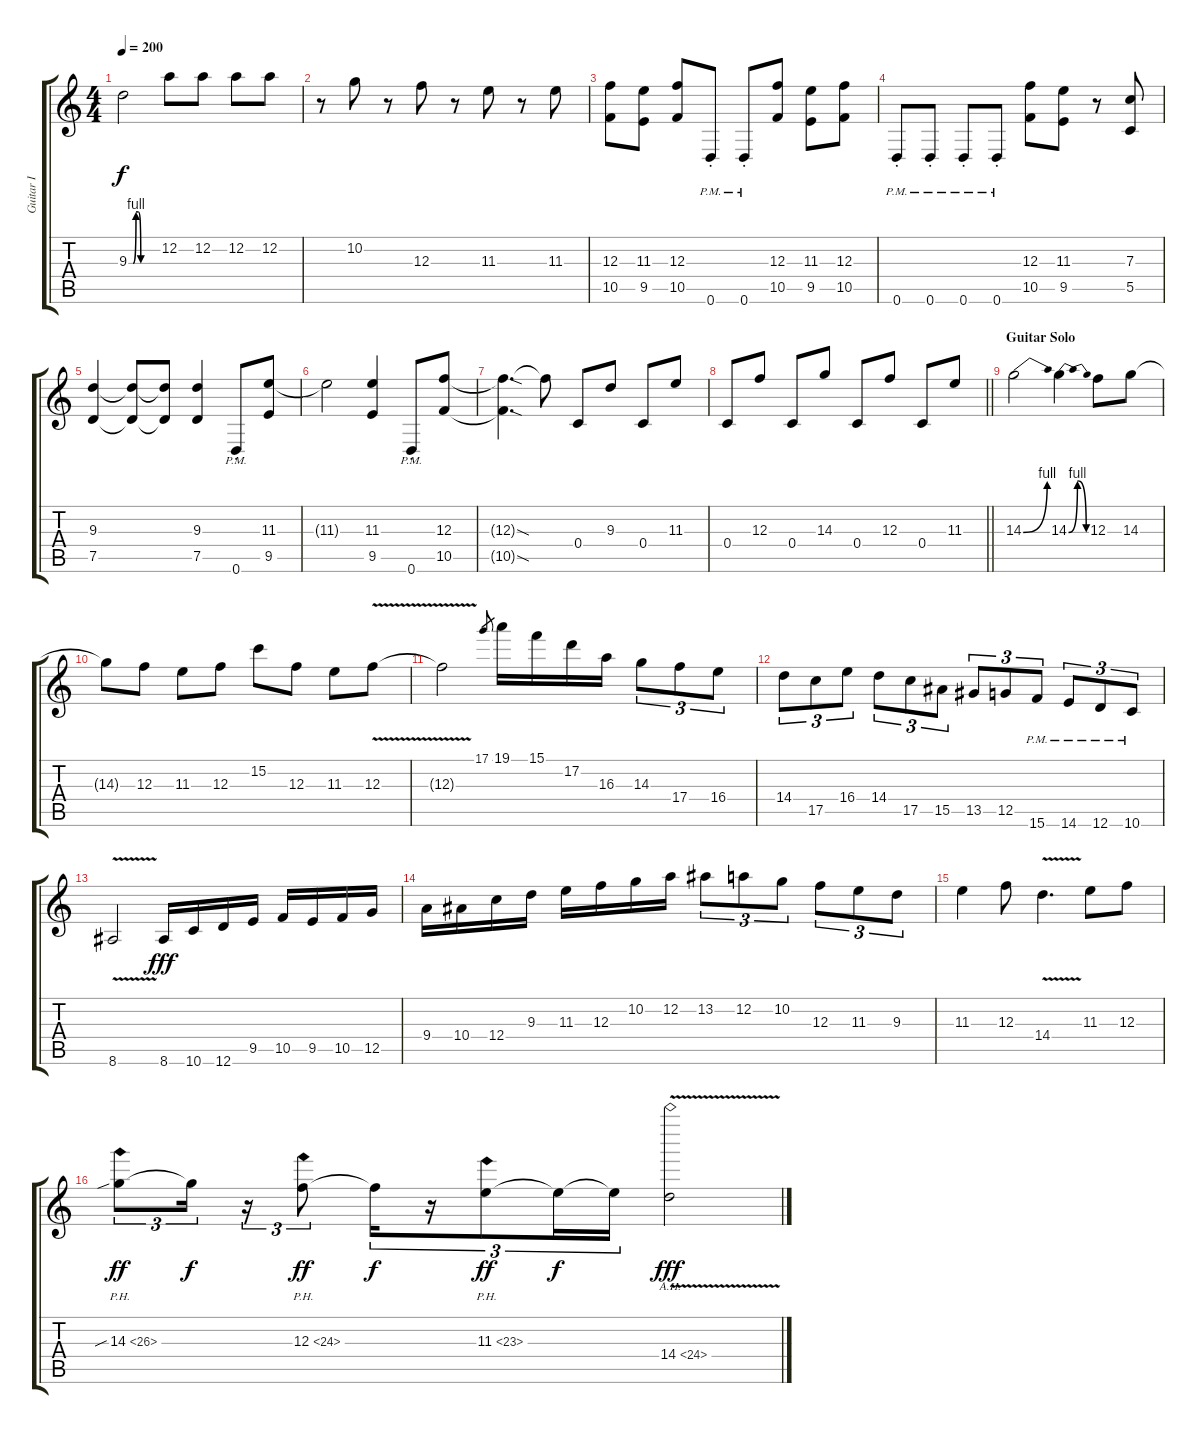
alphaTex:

\track ("Guitar I" "Guitar I") {instrument distortionguitar}
\staff {score tabs}
\tuning (D4 A3 F3 C3 G2 D2) {hide}
\ts (4 4)
\tempo 200
\clef g2
\ks c
9.3{be (custom 0 0 9 0 15 4 20 4 25 0 60 0)}.2{dy f} 12.2.8 12.2.8 12.2.8 12.2.8 |
r.8 10.2.8 r.8 12.3.8 r.8 11.3.8 r.8 11.3.8 |
(12.3 10.5).8 (11.3 9.5).8 (12.3 10.5).8 0.6{pm st}.8 0.6{pm st}.8 (12.3 10.5).8 (11.3 9.5).8 (12.3 10.5).8 |
0.6{pm st}.8 0.6{pm st}.8 0.6{pm st}.8 0.6{pm st}.8 (12.3 10.5).8 (11.3 9.5).8 r.8 (7.3 5.5).8 |
(9.3 7.5).4 (9.3{t} 7.5{t}).8 (9.3{t} 7.5{t}).8 (9.3 7.5).4 0.6{pm st}.8 (11.3 9.5).8 |
11.3{t}.2 (11.3 9.5).4 0.6{pm st}.8 (12.3 10.5).8 |
(12.3{sod t} 10.5{sod t}).4{d} 12.3{t}.8 0.4.8 9.3.8 0.4.8 11.3.8 |
\barLineRight lightlight
0.4.8 12.3.8 0.4.8 14.3.8 0.4.8 12.3.8 0.4.8 11.3.8 |
\section ("" "Guitar Solo")
14.3{be (bend 0 0 60 4)}.2{volume 16} 14.3{be (bendrelease 0 0 10 4 30 4 60 0)}.4 12.3.8 14.3.8 |
14.3{t}.8 12.3.8 11.3.8 12.3.8 15.2.8 12.3.8 11.3.8 12.3{v}.8 |
12.3{t}.2 17.1.8{gr} 19.1.16 15.1.16 17.2.16 16.3.16 14.3.8{tu (3 2)} 17.4.8{tu (3 2)} 16.4.8{tu (3 2)} |
14.4.8{tu (3 2)} 17.5.8{tu (3 2)} 16.4.8{tu (3 2)} 14.4.8{tu (3 2)} 17.5.8{tu (3 2)} 15.5.8{tu (3 2)} 13.5.8{tu (3 2)} 12.5.8{tu (3 2)} 15.6{pm}.8{tu (3 2)} 14.6{pm}.8{tu (3 2)} 12.6{pm}.8{tu (3 2)} 10.6{pm}.8{tu (3 2)} |
8.6{v}.2 8.6.16{dy fff} 10.6.16 12.6.16 9.5.16 10.5.16 9.5.16 10.5.16 12.5.16 |
9.4.16 10.4.16 12.4.16 9.3.16 11.3.16 12.3.16 10.2.16 12.2.16 13.2.8{tu (3 2)} 12.2.8{tu (3 2)} 10.2.8{tu (3 2)} 12.3.8{tu (3 2)} 11.3.8{tu (3 2)} 9.3.8{tu (3 2)} |
11.3.4 12.3.8 14.4{v}.4{d} 11.3.8 12.3.8 |
14.3{ph 12 sib}.8{tu (3 2) dy ff} 14.3{t}.16{tu (3 2) dy f} r.16{tu (3 2)} 12.3{ph 12}.8{tu (3 2) dy ff} 12.3{t}.16{tu (3 2) dy f} r.16{tu (3 2)} 11.3{ph 12}.8{tu (3 2) dy ff} 11.3{t}.16{tu (3 2) dy f} 11.3{t}.16{tu (3 2)} 14.4{ah 10 v}.2{dy fff volume 6}
